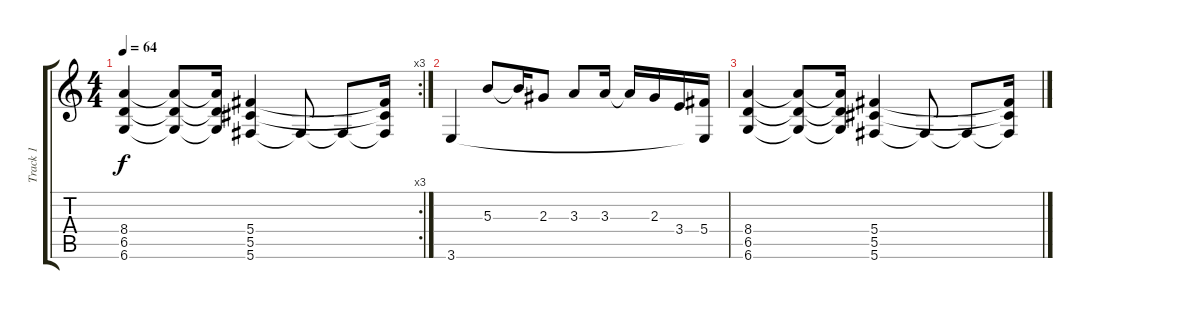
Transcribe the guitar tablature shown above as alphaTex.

\track ("Track 1" "Track 1") {instrument distortionguitar}
\staff {score tabs}
\tuning (Eb4 Bb3 Gb3 Db3 Ab2 Db2) {hide}
\rc 3
\ts (4 4)
\tempo 64
\clef g2
\ks c
(8.4 6.5 6.6).4{dy f} (8.4{t} 6.5{t} 6.6{t}).8 (8.4{t} 6.5{t} 6.6{t}).16 (5.4 5.5 5.6).4 5.6{t}.8 5.6{t}.8 (5.4{t} 5.5{t} 5.6{t}).16 |
3.6.4{instrument electricguitarclean} 5.3.8 5.3{t}.16 2.3.8 3.3.8 3.3.16 3.3{t}.16 2.3.16 3.4.16 (5.4 3.6{t}).16 |
(8.4 6.5 6.6).4 (8.4{t} 6.5{t} 6.6{t}).8 (8.4{t} 6.5{t} 6.6{t}).16 (5.4 5.5 5.6).4 5.6{t}.8 5.6{t}.8 (5.4{t} 5.5{t} 5.6{t}).16
